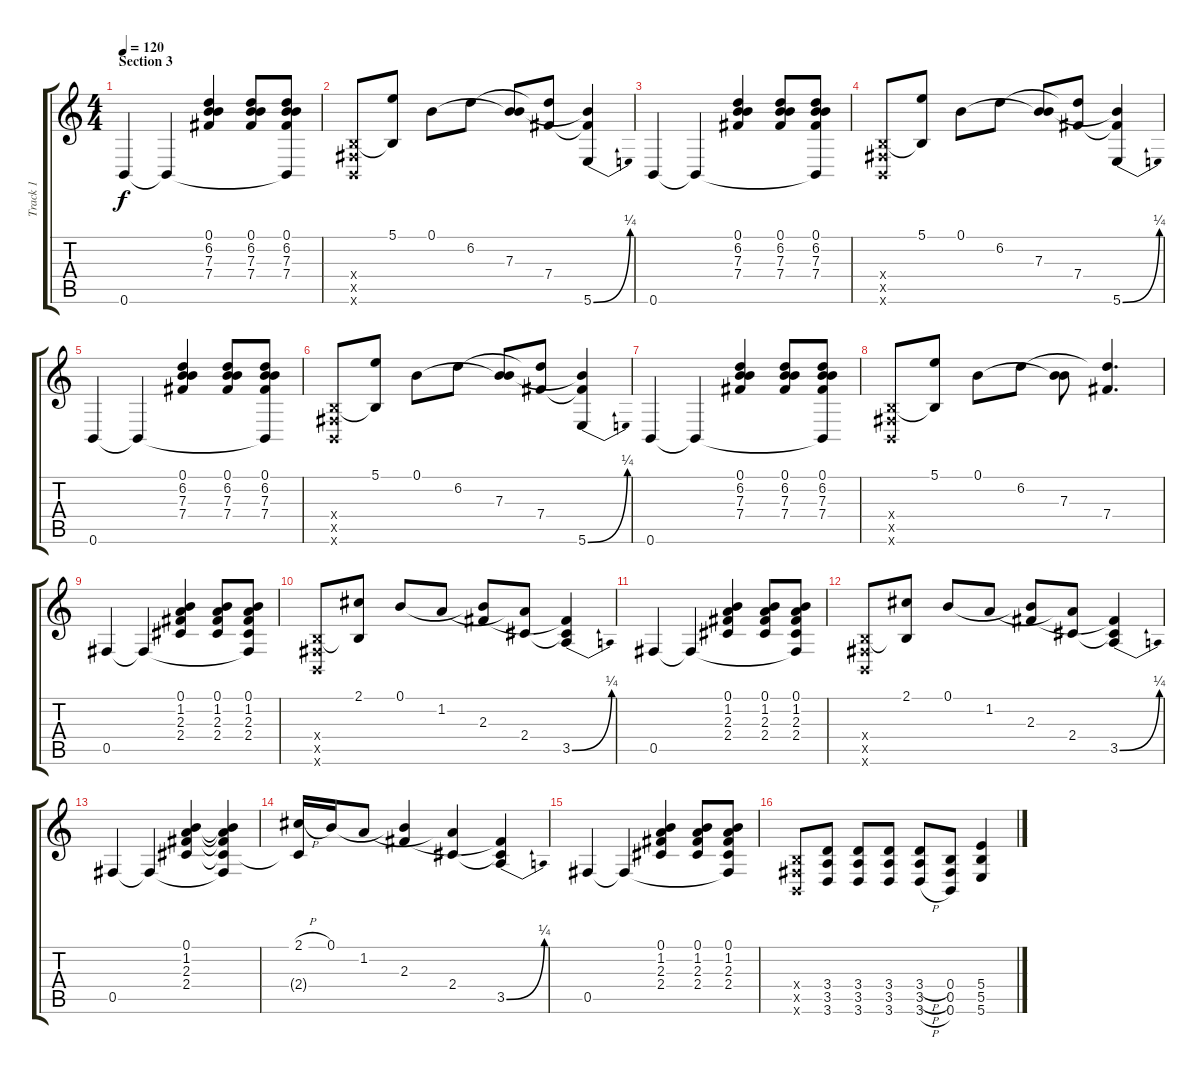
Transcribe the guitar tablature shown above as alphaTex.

\track ("Track 1" "Track 1") {instrument overdrivenguitar}
\staff {score tabs}
\tuning (B3 Ab3 E3 B2 Gb2 B1) {hide}
\ts (4 4)
\section ("" "Section 3")
\tempo 120
\clef g2
\ks c
0.6.4{dy f} 0.6{t}.4 (0.1 6.2 7.3 7.4).4 (0.1 6.2 7.3 7.4).8 (0.1 6.2 7.3 7.4 0.6{t}).8 |
(0.4{x} 0.5{x} 0.6{x}).8 (5.1 0.4{t}).8 0.1.8 6.2.8 (0.1{t} 7.3).8 (6.2{t} 7.4).8 (7.3{t} 7.4{t} 5.6{be (bend 0 0 60 1)}).4 |
0.6.4 0.6{t}.4 (0.1 6.2 7.3 7.4).4 (0.1 6.2 7.3 7.4).8 (0.1 6.2 7.3 7.4 0.6{t}).8 |
(0.4{x} 0.5{x} 0.6{x}).8 (5.1 0.4{t}).8 0.1.8 6.2.8 (0.1{t} 7.3).8 (6.2{t} 7.4).8 (7.3{t} 7.4{t} 5.6{be (bend 0 0 60 1)}).4 |
0.6.4 0.6{t}.4 (0.1 6.2 7.3 7.4).4 (0.1 6.2 7.3 7.4).8 (0.1 6.2 7.3 7.4 0.6{t}).8 |
(0.4{x} 0.5{x} 0.6{x}).8 (5.1 0.4{t}).8 0.1.8 6.2.8 (0.1{t} 7.3).8 (6.2{t} 7.4).8 (7.3{t} 7.4{t} 5.6{be (bend 0 0 60 1)}).4 |
0.6.4 0.6{t}.4 (0.1 6.2 7.3 7.4).4 (0.1 6.2 7.3 7.4).8 (0.1 6.2 7.3 7.4 0.6{t}).8 |
(0.4{x} 0.5{x} 0.6{x}).8 (5.1 0.4{t}).8 0.1.8 6.2.8 (0.1{t} 7.3).8 (6.2{t} 7.4).4{d} |
0.5.4 0.5{t}.4 (0.1 1.2 2.3 2.4).4 (0.1 1.2 2.3 2.4).8 (0.1 1.2 2.3 2.4 0.5{t}).8 |
(0.4{x} 0.5{x} 0.6{x}).8 (2.1 0.4{t}).8 0.1.8 1.2.8 (0.1{t} 2.3).8 (1.2{t} 2.4).8 (2.3{t} 2.4{t} 3.5{be (bend 0 0 60 1)}).4 |
0.5.4 0.5{t}.4 (0.1 1.2 2.3 2.4).4 (0.1 1.2 2.3 2.4).8 (0.1 1.2 2.3 2.4 0.5{t}).8 |
(0.4{x} 0.5{x} 0.6{x}).8 (2.1 0.4{t}).8 0.1.8 1.2.8 (0.1{t} 2.3).8 (1.2{t} 2.4).8 (2.3{t} 2.4{t} 3.5{be (bend 0 0 60 1)}).4 |
0.5.4 0.5{t}.4 (0.1 1.2 2.3 2.4).4 (0.1{t} 1.2{t} 2.3{t} 2.4{t} 0.5{t}).4 |
(2.1{h} 2.4{t}).16 0.1.16 1.2.8 (0.1{t} 2.3).4 (1.2{t} 2.4).4 (2.3{t} 2.4{t} 3.5{be (bend 0 0 60 1)}).4 |
0.5.4 0.5{t}.4 (0.1 1.2 2.3 2.4).4 (0.1 1.2 2.3 2.4).8 (0.1 1.2 2.3 2.4 0.5{t}).8 |
(0.4{x} 0.5{x} 0.6{x}).8 (3.4 3.5 3.6).8 (3.4 3.5 3.6).8 (3.4 3.5 3.6).8 (3.4{h} 3.5{h} 3.6{h}).8 (0.4 0.5 0.6).8 (5.4 5.5 5.6).4
